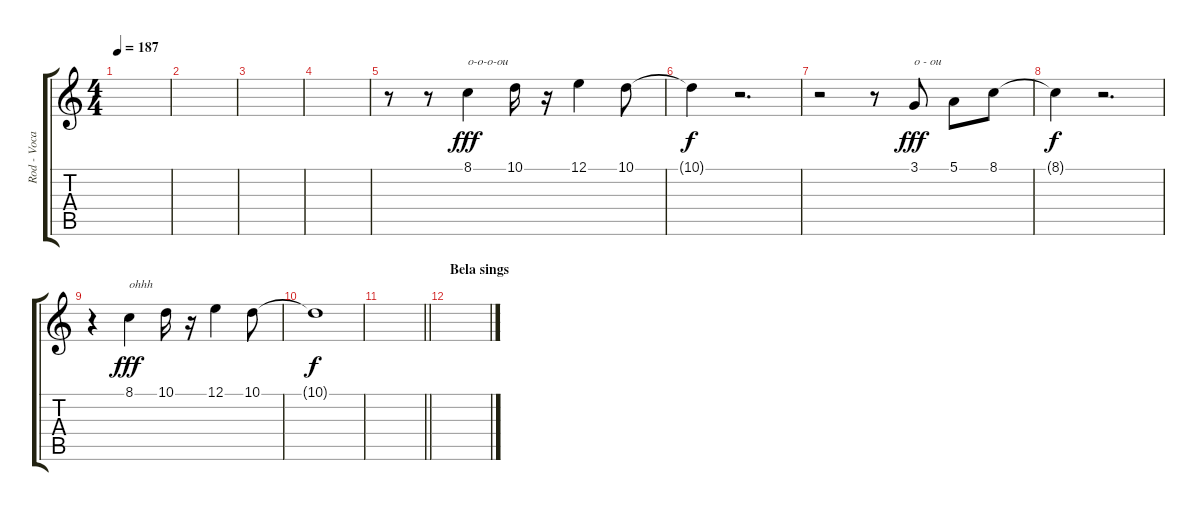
\track ("Rod - Vocal" "Rod - Voca") {instrument choiraahs}
\staff {score tabs}
\tuning (E4 B3 G3 D3 A2 E2) {hide}
\ts (4 4)
\tempo 187
\clef g2
\ks c
|
|
|
|
r.8 r.8 8.1.4{txt "o-o-o-ou" dy fff} 10.1.16 r.16 12.1.4 10.1.8 |
10.1{t}.4{dy f} r.2{d} |
r.2 r.8 3.1.8{txt "o - ou" dy fff} 5.1.8 8.1.8 |
8.1{t}.4{dy f} r.2{d} |
r.4 8.1.4{txt "ohhh" dy fff} 10.1.16 r.16 12.1.4 10.1.8 |
10.1{t}.1{dy f} |
\barLineRight lightlight
|
\section ("" "Bela sings")
